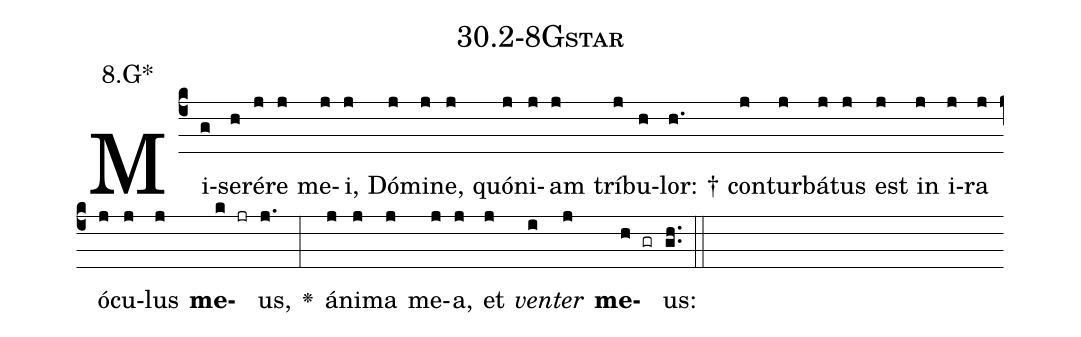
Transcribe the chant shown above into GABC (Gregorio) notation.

name: 30.2-8Gstar;
annotation: 8.G*;
%%
(c4)Mi(g)se(h)ré(j)re(j) me(j)i,(j) Dó(j)mi(j)ne,(j) quón(j)i(j)am(j) trí(j)bu(h)lor: †(h.) con(j)tur(j)bá(j)tus(j) est(j) in(j) i(j)ra(j) ó(j)cu(j)lus(j) <b>me</b>(k jr)us,(j.) <v>\greheightstar</v>(:) á(j)ni(j)ma(j) me(j)a,(j) et(j) <i>ven</i>(i)<i>ter</i>(j) <b>me</b>(h gr)us:(gh..) (::)


%E(j) u(j) o(i) u(j) a(h) e.(gh..) (::)
